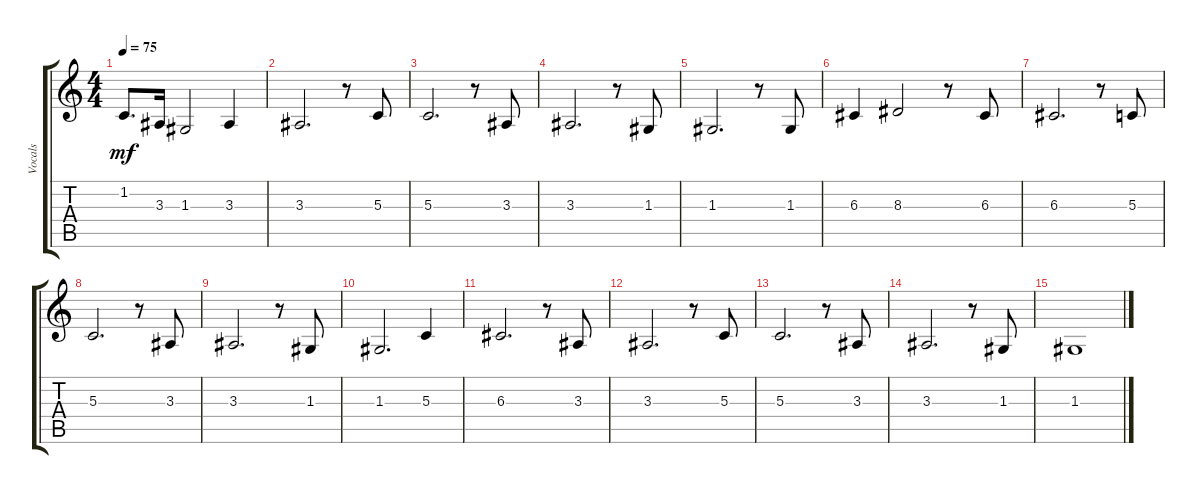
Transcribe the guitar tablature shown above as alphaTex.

\track ("Vocals" "Vocals") {instrument mutedtrumpet}
\staff {score tabs}
\tuning (E4 B3 G3 D3 A2 E2) {hide}
\ts (4 4)
\tempo 75
\clef g2
\ks c
1.2.8{d dy mf} 3.3.16 1.3.2 3.3.4 |
3.3.2{d} r.8 5.3.8 |
5.3.2{d} r.8 3.3.8 |
3.3.2{d} r.8 1.3.8 |
1.3.2{d} r.8 1.3.8 |
6.3.4 8.3.2 r.8 6.3.8 |
6.3.2{d} r.8 5.3.8 |
5.3.2{d} r.8 3.3.8 |
3.3.2{d} r.8 1.3.8 |
1.3.2{d} 5.3.4 |
6.3.2{d} r.8 3.3.8 |
3.3.2{d} r.8 5.3.8 |
5.3.2{d} r.8 3.3.8 |
3.3.2{d} r.8 1.3.8 |
1.3.1
